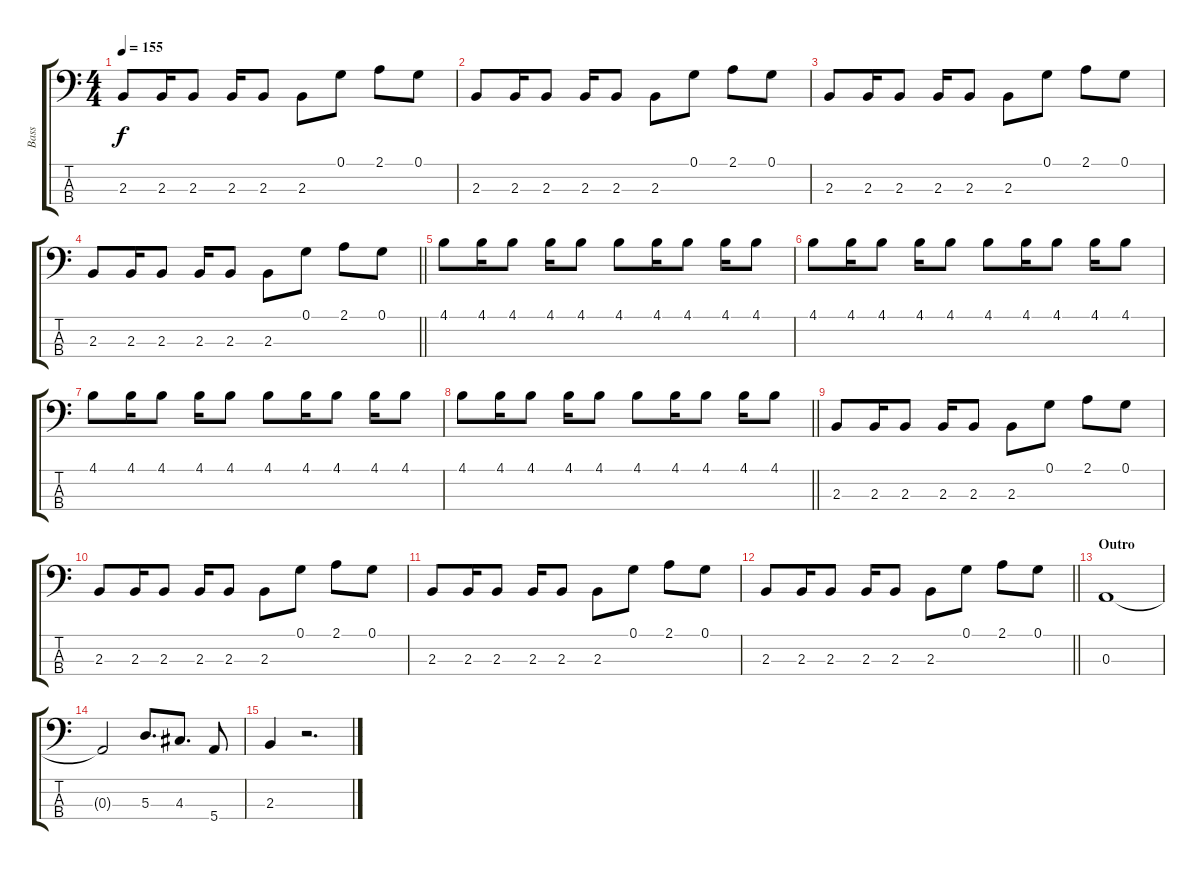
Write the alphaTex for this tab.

\track ("Bass" "Bass") {instrument electricbassfinger}
\staff {score tabs}
\tuning (G2 D2 A1 E1) {hide}
\ts (4 4)
\tempo 155
\clef f4
\ks c
2.3.8{dy f} 2.3.16 2.3.8 2.3.16 2.3.8 2.3.8 0.1.8 2.1.8 0.1.8 |
2.3.8 2.3.16 2.3.8 2.3.16 2.3.8 2.3.8 0.1.8 2.1.8 0.1.8 |
2.3.8 2.3.16 2.3.8 2.3.16 2.3.8 2.3.8 0.1.8 2.1.8 0.1.8 |
\barLineRight lightlight
2.3.8 2.3.16 2.3.8 2.3.16 2.3.8 2.3.8 0.1.8 2.1.8 0.1.8 |
4.1.8 4.1.16 4.1.8 4.1.16 4.1.8 4.1.8 4.1.16 4.1.8 4.1.16 4.1.8 |
4.1.8 4.1.16 4.1.8 4.1.16 4.1.8 4.1.8 4.1.16 4.1.8 4.1.16 4.1.8 |
4.1.8 4.1.16 4.1.8 4.1.16 4.1.8 4.1.8 4.1.16 4.1.8 4.1.16 4.1.8 |
\barLineRight lightlight
4.1.8 4.1.16 4.1.8 4.1.16 4.1.8 4.1.8 4.1.16 4.1.8 4.1.16 4.1.8 |
2.3.8 2.3.16 2.3.8 2.3.16 2.3.8 2.3.8 0.1.8 2.1.8 0.1.8 |
2.3.8 2.3.16 2.3.8 2.3.16 2.3.8 2.3.8 0.1.8 2.1.8 0.1.8 |
2.3.8 2.3.16 2.3.8 2.3.16 2.3.8 2.3.8 0.1.8 2.1.8 0.1.8 |
\barLineRight lightlight
2.3.8 2.3.16 2.3.8 2.3.16 2.3.8 2.3.8 0.1.8 2.1.8 0.1.8 |
\section ("" "Outro")
0.3.1 |
0.3{t}.2 5.3.8{d} 4.3.8{d} 5.4.8 |
2.3.4 r.2{d}
